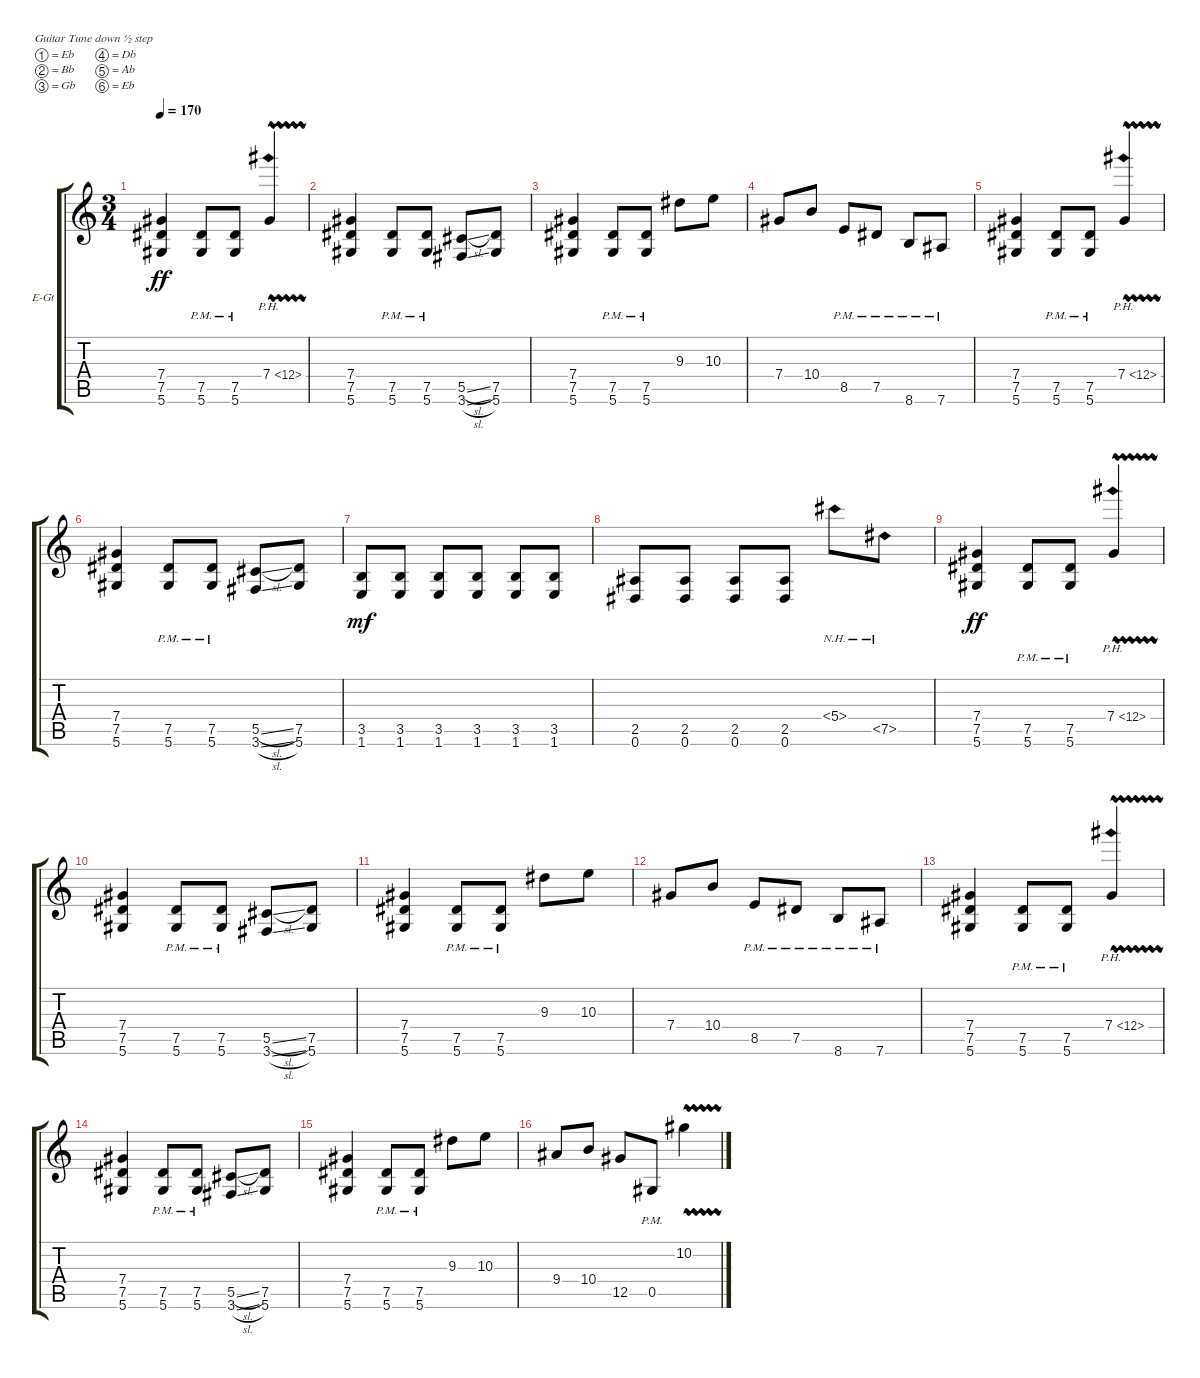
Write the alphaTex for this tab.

\bracketExtendMode groupsimilarinstruments
\firstSystemTrackNameOrientation horizontal
\otherSystemsTrackNameOrientation horizontal
\track ("B Kaleb - Rhythm" "E-Gt") {instrument distortionguitar}
\staff {score tabs}
\tuning (Eb4 Bb3 Gb3 Db3 Ab2 Eb2)
\ts (3 4)
\tempo 170
\clef g2
\scale
0.333333
\ks c
(5.6 7.5 7.4).4{dy ff} (5.6{pm} 7.5{pm}).8 (5.6{pm} 7.5{pm}).8 7.4{ph 5 vw}.4 |
\scale
0.333333 (5.6 7.5 7.4).4 (5.6{pm} 7.5{pm}).8 (5.6{pm} 7.5{pm}).8 (3.6{sl} 5.5{sl}).8 (5.6 7.5).8 |
\scale
0.333333 (5.6 7.5 7.4).4 (5.6{pm} 7.5{pm}).8 (5.6{pm} 7.5{pm}).8 9.3.8 10.3.8 |
\scale
0.333333 7.4.8 10.4.8 8.5{pm}.8 7.5{pm}.8 8.6{pm}.8 7.6{pm}.8 |
\scale
0.333333 (5.6 7.5 7.4).4 (5.6{pm} 7.5{pm}).8 (5.6{pm} 7.5{pm}).8 7.4{ph 5 vw}.4 |
\scale
0.333333 (5.6 7.5 7.4).4 (5.6{pm} 7.5{pm}).8 (5.6{pm} 7.5{pm}).8 (3.6{sl} 5.5{sl}).8 (5.6 7.5).8 |
\scale
0.333333 (1.6 3.5).8{dy mf} (1.6 3.5).8 (1.6 3.5).8 (1.6 3.5).8 (1.6 3.5).8 (1.6 3.5).8 |
\scale
0.333333 (0.6 2.5).8 (2.5 0.6).8 (2.5 0.6).8 (2.5 0.6).8 5.4{nh}.8 7.5{nh}.8 |
\scale
0.333333 (5.6 7.5 7.4).4{dy ff} (5.6{pm} 7.5{pm}).8 (5.6{pm} 7.5{pm}).8 7.4{ph 5 vw}.4 |
\scale
0.333333 (5.6 7.5 7.4).4 (5.6{pm} 7.5{pm}).8 (5.6{pm} 7.5{pm}).8 (3.6{sl} 5.5{sl}).8 (5.6 7.5).8 |
\scale
0.333333 (5.6 7.5 7.4).4 (5.6{pm} 7.5{pm}).8 (5.6{pm} 7.5{pm}).8 9.3.8 10.3.8 |
\scale
0.333333 7.4.8 10.4.8 8.5{pm}.8 7.5{pm}.8 8.6{pm}.8 7.6{pm}.8 |
\scale
0.333333 (5.6 7.5 7.4).4 (5.6{pm} 7.5{pm}).8 (5.6{pm} 7.5{pm}).8 7.4{ph 5 vw}.4 |
\scale
0.333333 (5.6 7.5 7.4).4 (5.6{pm} 7.5{pm}).8 (5.6{pm} 7.5{pm}).8 (3.6{sl} 5.5{sl}).8 (5.6 7.5).8 |
\scale
0.333333 (5.6 7.5 7.4).4 (5.6{pm} 7.5{pm}).8 (5.6{pm} 7.5{pm}).8 9.3.8 10.3.8 |
\scale
0.333333 9.4.8 10.4.8 12.5.8 0.5{pm}.8 10.2{vw}.4
